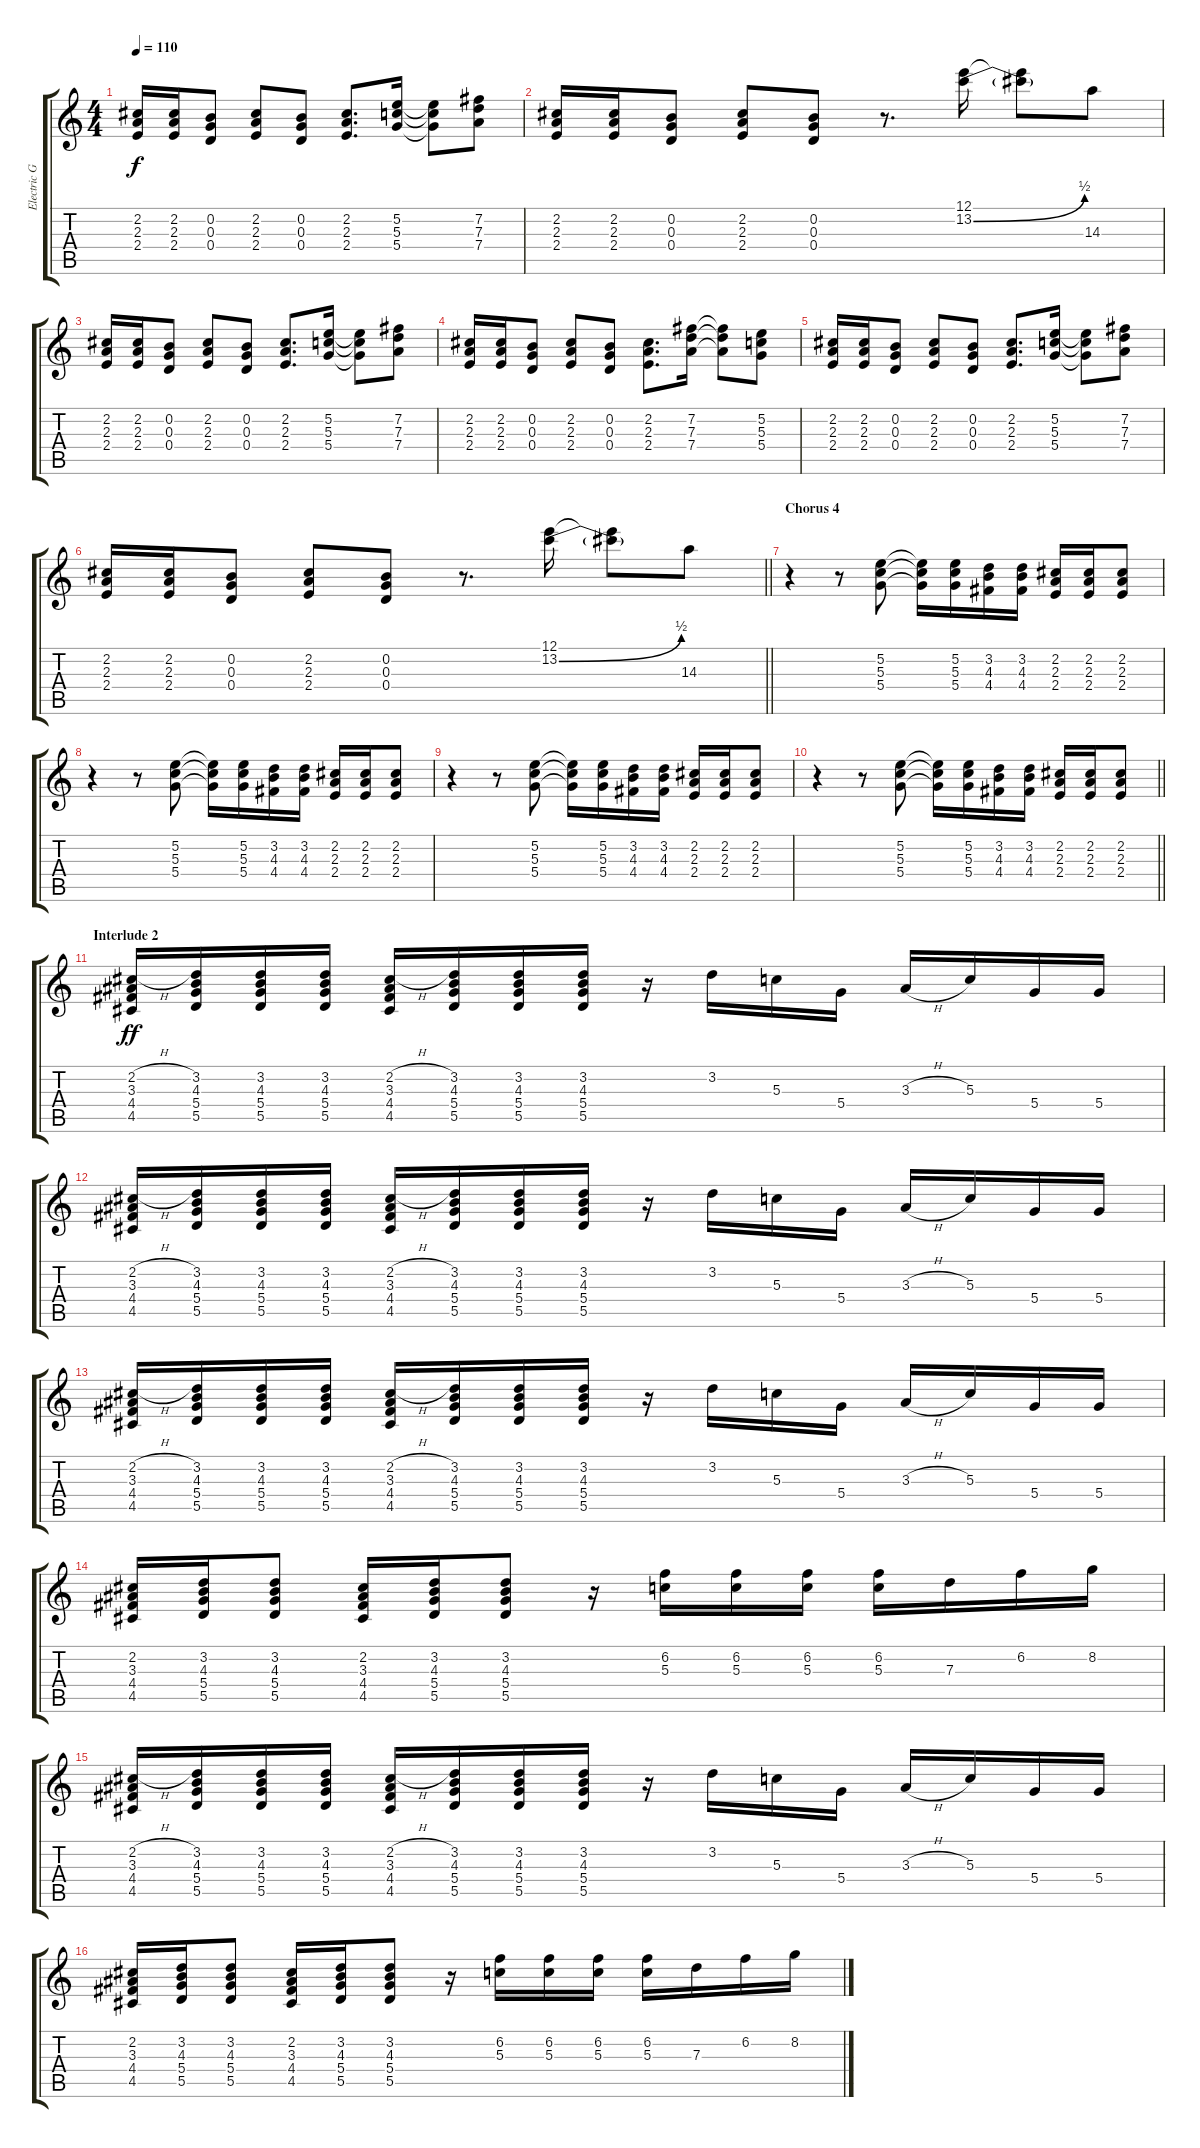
\track ("Electric Guitar I" "Electric G") {instrument distortionguitar}
\staff {score tabs}
\tuning (E4 B3 G3 D3 A2 E2) {hide}
\ts (4 4)
\tempo 110
\clef g2
\ks c
(2.2 2.3 2.4).16{dy f} (2.2 2.3 2.4).16 (0.2 0.3 0.4).8 (2.2 2.3 2.4).8 (0.2 0.3 0.4).8 (2.2 2.3 2.4).8{d} (5.2 5.3 5.4).16 (5.2{t} 5.3{t} 5.4{t}).8 (7.2 7.3 7.4).8 |
(2.2 2.3 2.4).16 (2.2 2.3 2.4).16 (0.2 0.3 0.4).8 (2.2 2.3 2.4).8 (0.2 0.3 0.4).8 r.8{d} (12.1 13.2{be (bend 0 0 60 2)}).16 (12.1{t} 13.2{t}).8 14.3.8 |
(2.2 2.3 2.4).16 (2.2 2.3 2.4).16 (0.2 0.3 0.4).8 (2.2 2.3 2.4).8 (0.2 0.3 0.4).8 (2.2 2.3 2.4).8{d} (5.2 5.3 5.4).16 (5.2{t} 5.3{t} 5.4{t}).8 (7.2 7.3 7.4).8 |
(2.2 2.3 2.4).16 (2.2 2.3 2.4).16 (0.2 0.3 0.4).8 (2.2 2.3 2.4).8 (0.2 0.3 0.4).8 (2.2 2.3 2.4).8{d} (7.2 7.3 7.4).16 (7.2{t} 7.3{t} 7.4{t}).8 (5.2 5.3 5.4).8 |
(2.2 2.3 2.4).16 (2.2 2.3 2.4).16 (0.2 0.3 0.4).8 (2.2 2.3 2.4).8 (0.2 0.3 0.4).8 (2.2 2.3 2.4).8{d} (5.2 5.3 5.4).16 (5.2{t} 5.3{t} 5.4{t}).8 (7.2 7.3 7.4).8 |
\barLineRight lightlight
(2.2 2.3 2.4).16 (2.2 2.3 2.4).16 (0.2 0.3 0.4).8 (2.2 2.3 2.4).8 (0.2 0.3 0.4).8 r.8{d} (12.1 13.2{be (bend 0 0 60 2)}).16 (12.1{t} 13.2{t}).8 14.3.8 |
\section ("" "Chorus 4")
r.4 r.8 (5.2 5.3 5.4).8 (5.2{t} 5.3{t} 5.4{t}).16 (5.2 5.3 5.4).16 (3.2 4.3 4.4).16 (3.2 4.3 4.4).16 (2.2 2.3 2.4).16 (2.2 2.3 2.4).16 (2.2 2.3 2.4).8 |
r.4 r.8 (5.2 5.3 5.4).8 (5.2{t} 5.3{t} 5.4{t}).16 (5.2 5.3 5.4).16 (3.2 4.3 4.4).16 (3.2 4.3 4.4).16 (2.2 2.3 2.4).16 (2.2 2.3 2.4).16 (2.2 2.3 2.4).8 |
r.4 r.8 (5.2 5.3 5.4).8 (5.2{t} 5.3{t} 5.4{t}).16 (5.2 5.3 5.4).16 (3.2 4.3 4.4).16 (3.2 4.3 4.4).16 (2.2 2.3 2.4).16 (2.2 2.3 2.4).16 (2.2 2.3 2.4).8 |
\barLineRight lightlight
r.4 r.8 (5.2 5.3 5.4).8 (5.2{t} 5.3{t} 5.4{t}).16 (5.2 5.3 5.4).16 (3.2 4.3 4.4).16 (3.2 4.3 4.4).16 (2.2 2.3 2.4).16 (2.2 2.3 2.4).16 (2.2 2.3 2.4).8 |
\section ("" "Interlude 2")
(2.2{h} 3.3 4.4 4.5).16{dy ff} (3.2 4.3 5.4 5.5).16 (3.2 4.3 5.4 5.5).16 (3.2 4.3 5.4 5.5).16 (2.2{h} 3.3 4.4 4.5).16 (3.2 4.3 5.4 5.5).16 (3.2 4.3 5.4 5.5).16 (3.2 4.3 5.4 5.5).16 r.16 3.2.16 5.3.16 5.4.16 3.3{h}.16 5.3.16 5.4.16 5.4.16 |
(2.2{h} 3.3 4.4 4.5).16 (3.2 4.3 5.4 5.5).16 (3.2 4.3 5.4 5.5).16 (3.2 4.3 5.4 5.5).16 (2.2{h} 3.3 4.4 4.5).16 (3.2 4.3 5.4 5.5).16 (3.2 4.3 5.4 5.5).16 (3.2 4.3 5.4 5.5).16 r.16 3.2.16 5.3.16 5.4.16 3.3{h}.16 5.3.16 5.4.16 5.4.16 |
(2.2{h} 3.3 4.4 4.5).16 (3.2 4.3 5.4 5.5).16 (3.2 4.3 5.4 5.5).16 (3.2 4.3 5.4 5.5).16 (2.2{h} 3.3 4.4 4.5).16 (3.2 4.3 5.4 5.5).16 (3.2 4.3 5.4 5.5).16 (3.2 4.3 5.4 5.5).16 r.16 3.2.16 5.3.16 5.4.16 3.3{h}.16 5.3.16 5.4.16 5.4.16 |
(2.2 3.3 4.4 4.5).16 (3.2 4.3 5.4 5.5).16 (3.2 4.3 5.4 5.5).8 (2.2 3.3 4.4 4.5).16 (3.2 4.3 5.4 5.5).16 (3.2 4.3 5.4 5.5).8 r.16 (6.2 5.3).16 (6.2 5.3).16 (6.2 5.3).16 (6.2 5.3).16 7.3.16 6.2.16 8.2.16 |
(2.2{h} 3.3 4.4 4.5).16 (3.2 4.3 5.4 5.5).16 (3.2 4.3 5.4 5.5).16 (3.2 4.3 5.4 5.5).16 (2.2{h} 3.3 4.4 4.5).16 (3.2 4.3 5.4 5.5).16 (3.2 4.3 5.4 5.5).16 (3.2 4.3 5.4 5.5).16 r.16 3.2.16 5.3.16 5.4.16 3.3{h}.16 5.3.16 5.4.16 5.4.16 |
(2.2 3.3 4.4 4.5).16 (3.2 4.3 5.4 5.5).16 (3.2 4.3 5.4 5.5).8 (2.2 3.3 4.4 4.5).16 (3.2 4.3 5.4 5.5).16 (3.2 4.3 5.4 5.5).8 r.16 (6.2 5.3).16 (6.2 5.3).16 (6.2 5.3).16 (6.2 5.3).16 7.3.16 6.2.16 8.2.16
